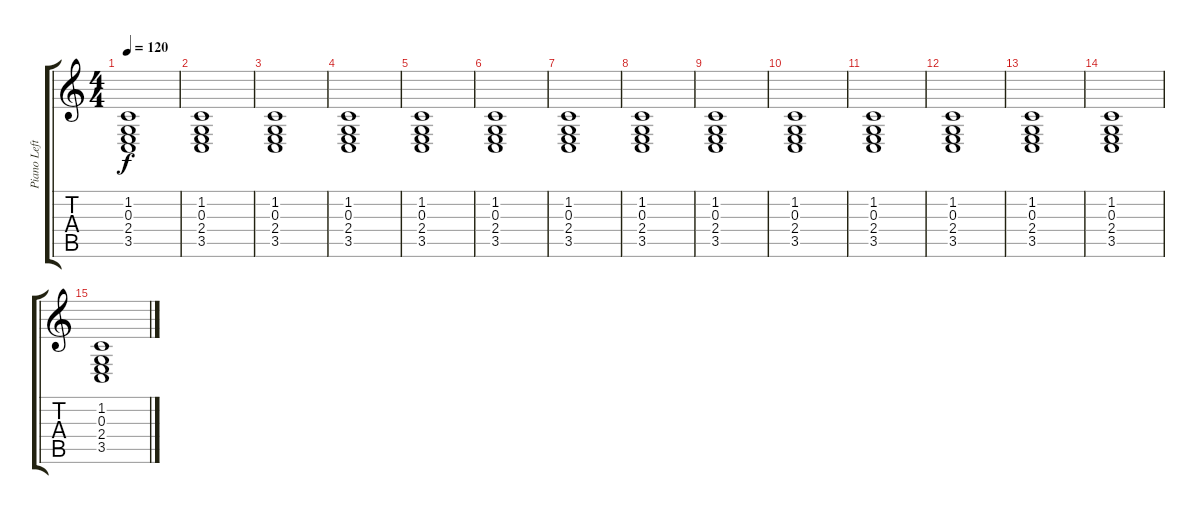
\track ("Piano Left Hand" "Piano Left") {instrument stringensemble2}
\staff {score tabs}
\tuning (E4 B3 G3 D3 A2 E2) {hide}
\ts (4 4)
\tempo 120
\clef g2
\ks c
(1.2 0.3 2.4 3.5).1{dy f} |
(1.2 0.3 2.4 3.5).1 |
(1.2 0.3 2.4 3.5).1 |
(1.2 0.3 2.4 3.5).1 |
(1.2 0.3 2.4 3.5).1 |
(1.2 0.3 2.4 3.5).1 |
(1.2 0.3 2.4 3.5).1 |
(1.2 0.3 2.4 3.5).1 |
(1.2 0.3 2.4 3.5).1 |
(1.2 0.3 2.4 3.5).1 |
(1.2 0.3 2.4 3.5).1 |
(1.2 0.3 2.4 3.5).1 |
(1.2 0.3 2.4 3.5).1 |
(1.2 0.3 2.4 3.5).1 |
(1.2 0.3 2.4 3.5).1
